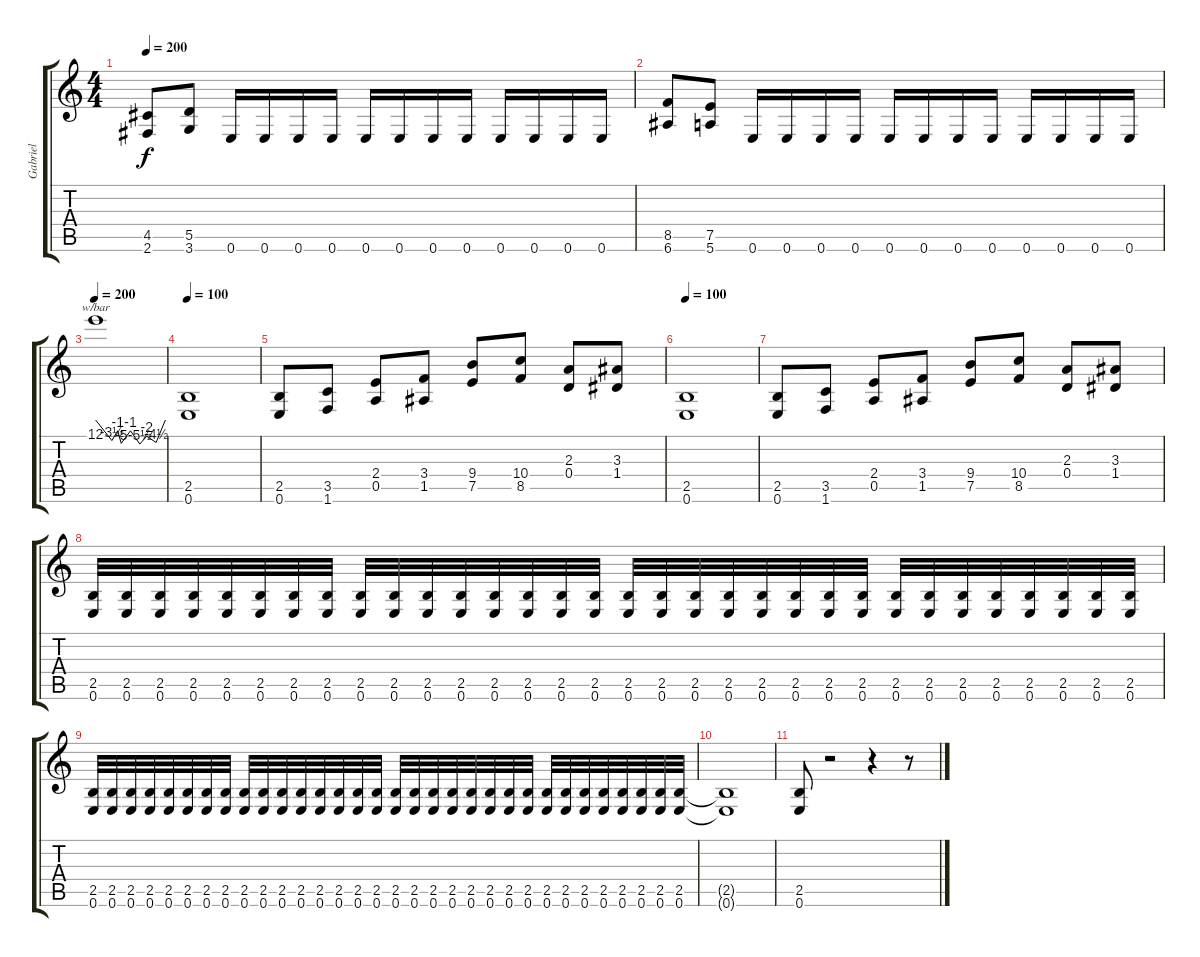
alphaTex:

\track ("Gabriel" "Gabriel") {instrument overdrivenguitar}
\staff {score tabs}
\tuning (E4 B3 G3 D3 A2 E2) {hide}
\ts (4 4)
\tempo 200
\clef g2
\ks c
(4.5 2.6).8{dy f} (5.5 3.6).8 0.6.16 0.6.16 0.6.16 0.6.16 0.6.16 0.6.16 0.6.16 0.6.16 0.6.16 0.6.16 0.6.16 0.6.16 |
(8.5 6.6).8 (7.5 5.6).8 0.6.16 0.6.16 0.6.16 0.6.16 0.6.16 0.6.16 0.6.16 0.6.16 0.6.16 0.6.16 0.6.16 0.6.16 |
\tempo 200
12.1.1{tbe (custom default 0 0 14 -14 19 -4 22 -20 30 -4 38 -22 44 -8 52 -18 60 0)} |
\tempo 100
(2.5 0.6).1 |
(2.5 0.6).8 (3.5 1.6).8 (2.4 0.5).8 (3.4 1.5).8 (9.4 7.5).8 (10.4 8.5).8 (2.3 0.4).8 (3.3 1.4).8 |
\tempo 100
(2.5 0.6).1 |
(2.5 0.6).8 (3.5 1.6).8 (2.4 0.5).8 (3.4 1.5).8 (9.4 7.5).8 (10.4 8.5).8 (2.3 0.4).8 (3.3 1.4).8 |
(2.5 0.6).32 (2.5 0.6).32 (2.5 0.6).32 (2.5 0.6).32 (2.5 0.6).32 (2.5 0.6).32 (2.5 0.6).32 (2.5 0.6).32 (2.5 0.6).32 (2.5 0.6).32 (2.5 0.6).32 (2.5 0.6).32 (2.5 0.6).32 (2.5 0.6).32 (2.5 0.6).32 (2.5 0.6).32 (2.5 0.6).32 (2.5 0.6).32 (2.5 0.6).32 (2.5 0.6).32 (2.5 0.6).32 (2.5 0.6).32 (2.5 0.6).32 (2.5 0.6).32 (2.5 0.6).32 (2.5 0.6).32 (2.5 0.6).32 (2.5 0.6).32 (2.5 0.6).32 (2.5 0.6).32 (2.5 0.6).32 (2.5 0.6).32 |
(2.5 0.6).32 (2.5 0.6).32 (2.5 0.6).32 (2.5 0.6).32 (2.5 0.6).32 (2.5 0.6).32 (2.5 0.6).32 (2.5 0.6).32 (2.5 0.6).32 (2.5 0.6).32 (2.5 0.6).32 (2.5 0.6).32 (2.5 0.6).32 (2.5 0.6).32 (2.5 0.6).32 (2.5 0.6).32 (2.5 0.6).32 (2.5 0.6).32 (2.5 0.6).32 (2.5 0.6).32 (2.5 0.6).32 (2.5 0.6).32 (2.5 0.6).32 (2.5 0.6).32 (2.5 0.6).32 (2.5 0.6).32 (2.5 0.6).32 (2.5 0.6).32 (2.5 0.6).32 (2.5 0.6).32 (2.5 0.6).32 (2.5 0.6).32 |
(2.5{t} 0.6{t}).1 |
(2.5 0.6).8 r.2 r.4 r.8
